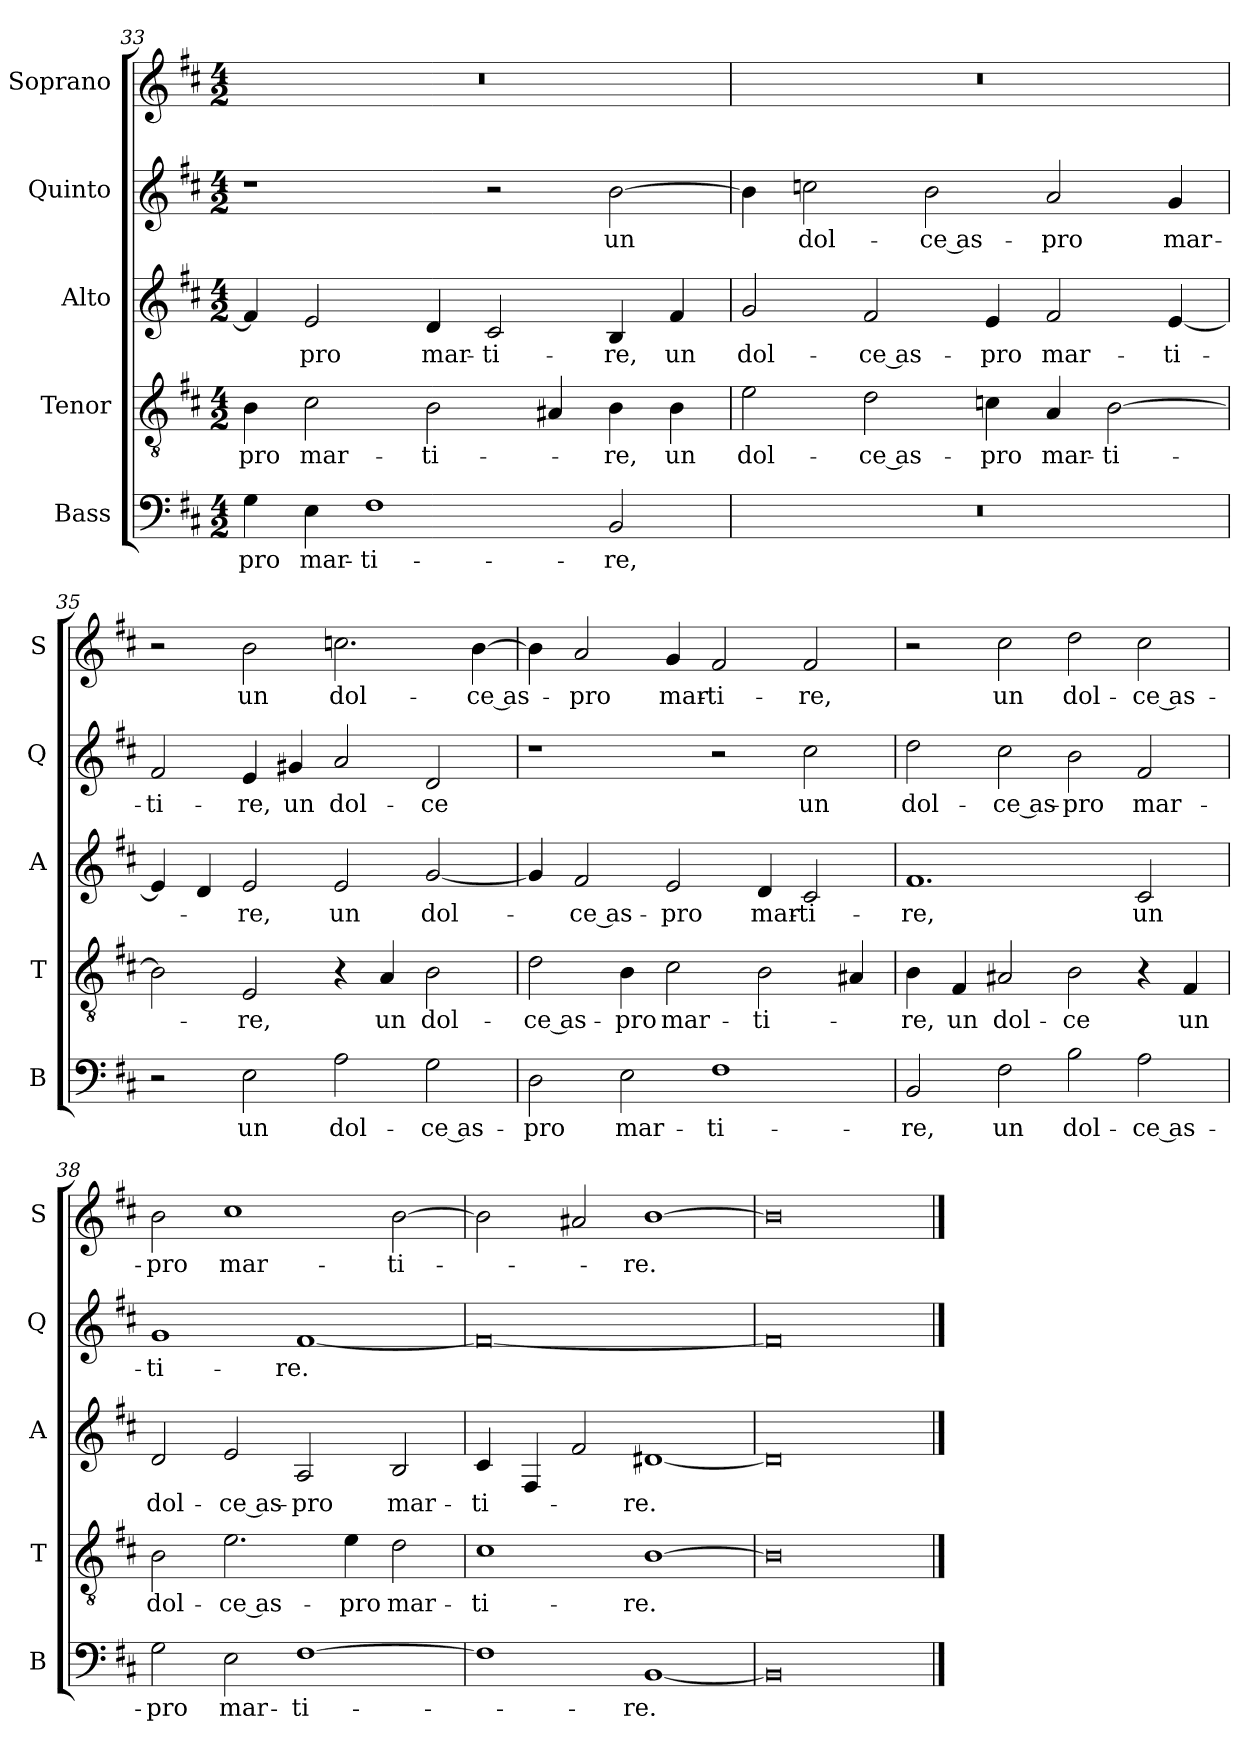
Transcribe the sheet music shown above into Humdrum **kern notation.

**kern	**text	**kern	**text	**kern	**text	**kern	**text	**kern	**text
*part5	*part5	*part4	*part4	*part3	*part3	*part2	*part2	*part1	*part1
*staff5	*staff5	*staff4	*staff4	*staff3	*staff3	*staff2	*staff2	*staff1	*staff1
*I"Bass	*	*I"Tenor	*	*I"Alto	*	*I"Quinto	*	*I"Soprano	*
*I'B	*	*I'T	*	*I'A	*	*I'Q	*	*I'S	*
*clefF4	*	*clefGv2	*	*clefG2	*	*clefG2	*	*clefG2	*
*k[f#c#]	*	*k[f#c#]	*	*k[f#c#]	*	*k[f#c#]	*	*k[f#c#]	*
*D:	*	*D:	*	*D:	*	*D:	*	*D:	*
*M4/2	*	*M4/2	*	*M4/2	*	*M4/2	*	*M4/2	*
=33	=33	=33	=33	=33	=33	=33	=33	=33	=33
!	!LO:LY:b	!	!LO:LY:b	!	!	!	!	!	!
4G\	-pro	4B\	-pro	4f#/]	.	1r	.	0r	.
!	!LO:LY:b	!	!LO:LY:b	!	!LO:LY:b	!	!	!	!
4E\	mar-	2c#\	mar-	2e/	-pro	.	.	.	.
!	!LO:LY:b	!	!	!	!	!	!	!	!
1F#	-ti-	.	.	.	.	.	.	.	.
!	!	!	!LO:LY:b	!	!LO:LY:b	!	!	!	!
.	.	2B\	-ti-	4d/	mar-	.	.	.	.
!	!	!	!	!	!LO:LY:b	!	!	!	!
.	.	.	.	2c#/	-ti-	2r	.	.	.
.	.	4A#X/	.	.	.	.	.	.	.
!	!LO:LY:b	!	!LO:LY:b	!	!LO:LY:b	!	!LO:LY:b	!	!
2BB/	-re,	4B\	-re,	4B/	-re,	[2b\	un	.	.
!	!	!	!LO:LY:b	!	!LO:LY:b	!	!	!	!
.	.	4B\	un	4f#/	un	.	.	.	.
=34	=34	=34	=34	=34	=34	=34	=34	=34	=34
!	!	!	!LO:LY:b	!	!LO:LY:b	!	!	!	!
0r	.	2e\	dol-	2g/	dol-	4b\]	.	0r	.
!	!	!	!	!	!	!	!LO:LY:b	!	!
.	.	.	.	.	.	2ccn\	dol-	.	.
!	!	!	!LO:LY:b	!	!LO:LY:b	!	!	!	!
.	.	2d\	-ce as-	2f#/	-ce as-	.	.	.	.
!	!	!	!	!	!	!	!LO:LY:b	!	!
.	.	.	.	.	.	2b\	-ce as-	.	.
!	!	!	!LO:LY:b	!	!LO:LY:b	!	!	!	!
.	.	4cn\	-pro	4e/	-pro	.	.	.	.
!	!	!	!LO:LY:b	!	!LO:LY:b	!	!LO:LY:b	!	!
.	.	4A/	mar-	2f#/	mar-	2a/	-pro	.	.
!	!	!	!LO:LY:b	!	!	!	!	!	!
.	.	[2B\	-ti-	.	.	.	.	.	.
!	!	!	!	!	!LO:LY:b	!	!LO:LY:b	!	!
.	.	.	.	[4e/	-ti-	4g/	mar-	.	.
!!LO:PB:g=z
=35	=35	=35	=35	=35	=35	=35	=35	=35	=35
!	!	!	!	!	!	!	!LO:LY:b	!	!
2r	.	2B\]	.	4e/]	.	2f#/	-ti-	2r	.
.	.	.	.	4d/	.	.	.	.	.
!	!LO:LY:b	!	!LO:LY:b	!	!LO:LY:b	!	!LO:LY:b	!	!LO:LY:b
2E\	un	2E/	-re,	2e/	-re,	4e/	-re,	2b\	un
!	!	!	!	!	!	!	!LO:LY:b	!	!
.	.	.	.	.	.	4g#X/	un	.	.
!	!LO:LY:b	!	!	!	!LO:LY:b	!	!LO:LY:b	!	!LO:LY:b
2A\	dol-	4r	.	2e/	un	2a/	dol-	2.ccn\	dol-
!	!	!	!LO:LY:b	!	!	!	!	!	!
.	.	4A/	un	.	.	.	.	.	.
!	!LO:LY:b	!	!LO:LY:b	!	!LO:LY:b	!	!LO:LY:b	!	!
2G\	-ce as-	2B\	dol-	[2g/	dol-	2d/	-ce	.	.
!	!	!	!	!	!	!	!	!	!LO:LY:b
.	.	.	.	.	.	.	.	[4b\	-ce as-
=36	=36	=36	=36	=36	=36	=36	=36	=36	=36
!	!LO:LY:b	!	!LO:LY:b	!	!	!	!	!	!
2D\	-pro	2d\	-ce as-	4g/]	.	1r	.	4b\]	.
!	!	!	!	!	!LO:LY:b	!	!	!	!LO:LY:b
.	.	.	.	2f#/	-ce as-	.	.	2a/	-pro
!	!LO:LY:b	!	!LO:LY:b	!	!	!	!	!	!
2E\	mar-	4B\	-pro	.	.	.	.	.	.
!	!	!	!LO:LY:b	!	!LO:LY:b	!	!	!	!LO:LY:b
.	.	2c#\	mar-	2e/	-pro	.	.	4g/	mar-
!	!LO:LY:b	!	!	!	!	!	!	!	!LO:LY:b
1F#	-ti-	.	.	.	.	2r	.	2f#/	-ti-
!	!	!	!LO:LY:b	!	!LO:LY:b	!	!	!	!
.	.	2B\	-ti-	4d/	mar-	.	.	.	.
!	!	!	!	!	!LO:LY:b	!	!LO:LY:b	!	!LO:LY:b
.	.	.	.	2c#/	-ti-	2cc#\	un	2f#/	-re,
.	.	4A#X/	.	.	.	.	.	.	.
=37	=37	=37	=37	=37	=37	=37	=37	=37	=37
!	!LO:LY:b	!	!LO:LY:b	!	!LO:LY:b	!	!LO:LY:b	!	!
2BB/	-re,	4B\	-re,	1.f#	-re,	2dd\	dol-	2r	.
!	!	!	!LO:LY:b	!	!	!	!	!	!
.	.	4F#/	un	.	.	.	.	.	.
!	!LO:LY:b	!	!LO:LY:b	!	!	!	!LO:LY:b	!	!LO:LY:b
2F#\	un	2A#X/	dol-	.	.	2cc#\	-ce as-	2cc#\	un
!	!LO:LY:b	!	!LO:LY:b	!	!	!	!LO:LY:b	!	!LO:LY:b
2B\	dol-	2B\	-ce	.	.	2b\	-pro	2dd\	dol-
!	!LO:LY:b	!	!	!	!LO:LY:b	!	!LO:LY:b	!	!LO:LY:b
2A\	-ce as-	4r	.	2c#/	un	2f#/	mar-	2cc#\	-ce as-
!	!	!	!LO:LY:b	!	!	!	!	!	!
.	.	4F#/	un	.	.	.	.	.	.
!!LO:LB:g=z
=38	=38	=38	=38	=38	=38	=38	=38	=38	=38
!	!LO:LY:b	!	!LO:LY:b	!	!LO:LY:b	!	!LO:LY:b	!	!LO:LY:b
2G\	-pro	2B\	dol-	2d/	dol-	1g	-ti-	2b\	-pro
!	!LO:LY:b	!	!LO:LY:b	!	!LO:LY:b	!	!	!	!LO:LY:b
2E\	mar-	2.e\	-ce as-	2e/	-ce as-	.	.	1cc#	mar-
!	!LO:LY:b	!	!	!	!LO:LY:b	!	!LO:LY:b	!	!
[1F#	-ti-	.	.	2A/	-pro	[1f#	-re.	.	.
!	!	!	!LO:LY:b	!	!	!	!	!	!
.	.	4e\	-pro	.	.	.	.	.	.
!	!	!	!LO:LY:b	!	!LO:LY:b	!	!	!	!LO:LY:b
.	.	2d\	mar-	2B/	mar-	.	.	[2b\	-ti-
=39	=39	=39	=39	=39	=39	=39	=39	=39	=39
!	!	!	!LO:LY:b	!	!LO:LY:b	!	!	!	!
1F#]	.	1c#	-ti-	4c#/	-ti-	0f#_	.	2b\]	.
.	.	.	.	4F#/	.	.	.	.	.
.	.	.	.	2f#/	.	.	.	2a#X/	.
!	!LO:LY:b	!	!LO:LY:b	!	!LO:LY:b	!	!	!	!LO:LY:b
[1BB	-re.	[1B	-re.	[1d#X	-re.	.	.	[1b	-re.
=40	=40	=40	=40	=40	=40	=40	=40	=40	=40
0BB]	.	0B]	.	0d#]	.	0f#]	.	0b]	.
==	==	==	==	==	==	==	==	==	==
*-	*-	*-	*-	*-	*-	*-	*-	*-	*-
